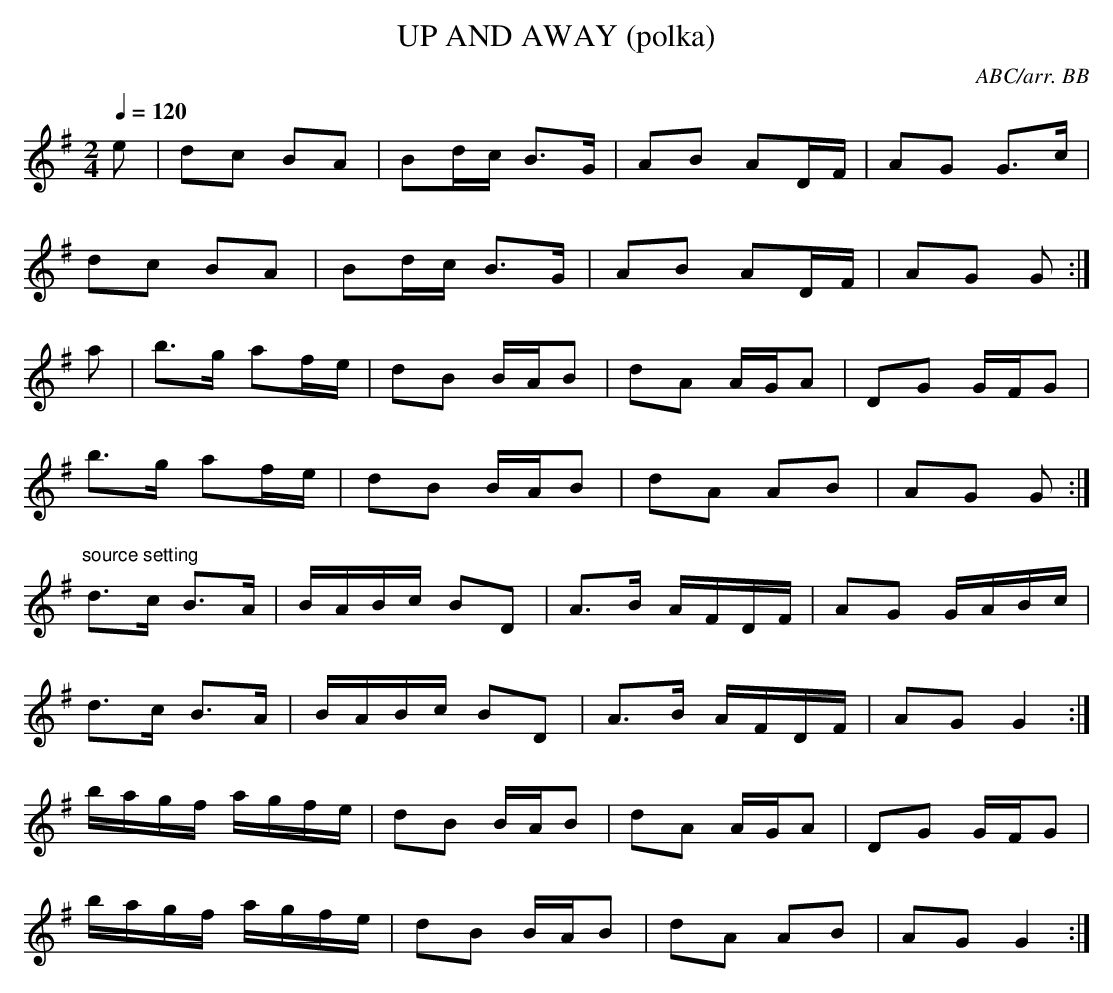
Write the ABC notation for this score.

X:1
T:UP AND AWAY (polka)
C:ABC/arr. BB
L:1/8
M:2/4
Q:1/4=120
K:G
e|dc BA|Bd/c/ B>G|AB AD/F/|AG G>c|
dc BA|Bd/c/ B>G|AB AD/F/|AG G :|
a|b>g af/e/|dB B/A/B|dA A/G/A|DG G/F/G|
b>g af/e/|dB B/A/B|dA AB|AG G :|
"source setting"
d>c B>A|B/A/B/c/ BD|A>B A/F/D/F/|AG G/A/B/c/|
d>c B>A|B/A/B/c/ BD|A>B A/F/D/F/|AG G2 :|
b/a/g/f/ a/g/f/e/|dB B/A/B|dA A/G/A|DG G/F/G|
b/a/g/f/ a/g/f/e/|dB B/A/B|dA AB|AG G2 :|
